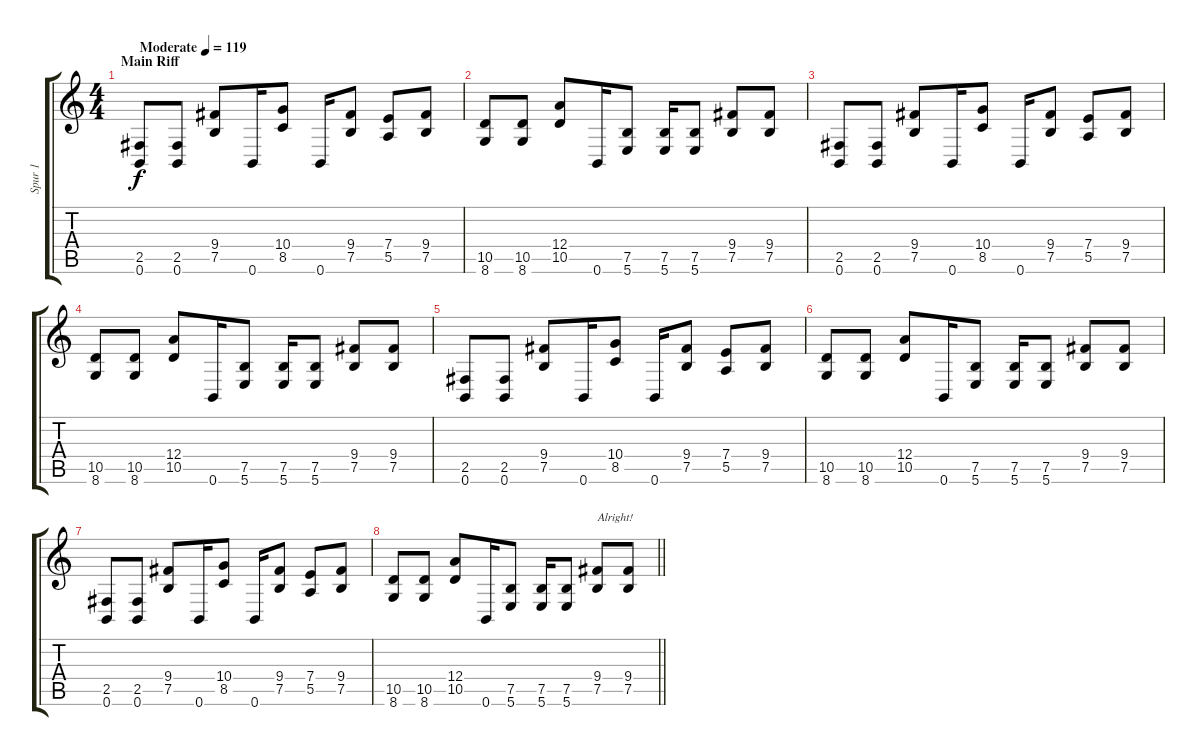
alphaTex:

\track ("Spur 1" "Spur 1") {instrument distortionguitar}
\staff {score tabs}
\tuning (B3 Gb3 D3 A2 E2 B1) {hide}
\ts (4 4)
\section ("" "Main Riff")
\tempo (119 "Moderate")
\clef g2
\ks c
(2.5 0.6).8{dy f instrument distortionguitar} (2.5 0.6).8 (9.4 7.5).8 0.6.16 (10.4 8.5).8 0.6.16 (9.4 7.5).8 (7.4 5.5).8 (9.4 7.5).8 |
(10.5 8.6).8 (10.5 8.6).8 (12.4 10.5).8 0.6.16 (7.5 5.6).8 (7.5 5.6).16 (7.5 5.6).8 (9.4 7.5).8 (9.4 7.5).8 |
(2.5 0.6).8 (2.5 0.6).8 (9.4 7.5).8 0.6.16 (10.4 8.5).8 0.6.16 (9.4 7.5).8 (7.4 5.5).8 (9.4 7.5).8 |
(10.5 8.6).8 (10.5 8.6).8 (12.4 10.5).8 0.6.16 (7.5 5.6).8 (7.5 5.6).16 (7.5 5.6).8 (9.4 7.5).8 (9.4 7.5).8 |
(2.5 0.6).8 (2.5 0.6).8 (9.4 7.5).8 0.6.16 (10.4 8.5).8 0.6.16 (9.4 7.5).8 (7.4 5.5).8 (9.4 7.5).8 |
(10.5 8.6).8 (10.5 8.6).8 (12.4 10.5).8 0.6.16 (7.5 5.6).8 (7.5 5.6).16 (7.5 5.6).8 (9.4 7.5).8 (9.4 7.5).8 |
(2.5 0.6).8 (2.5 0.6).8 (9.4 7.5).8 0.6.16 (10.4 8.5).8 0.6.16 (9.4 7.5).8 (7.4 5.5).8 (9.4 7.5).8 |
\barLineRight lightlight
(10.5 8.6).8 (10.5 8.6).8 (12.4 10.5).8 0.6.16 (7.5 5.6).8 (7.5 5.6).16 (7.5 5.6).8 (9.4 7.5).8{txt "Alright!"} (9.4 7.5).8
